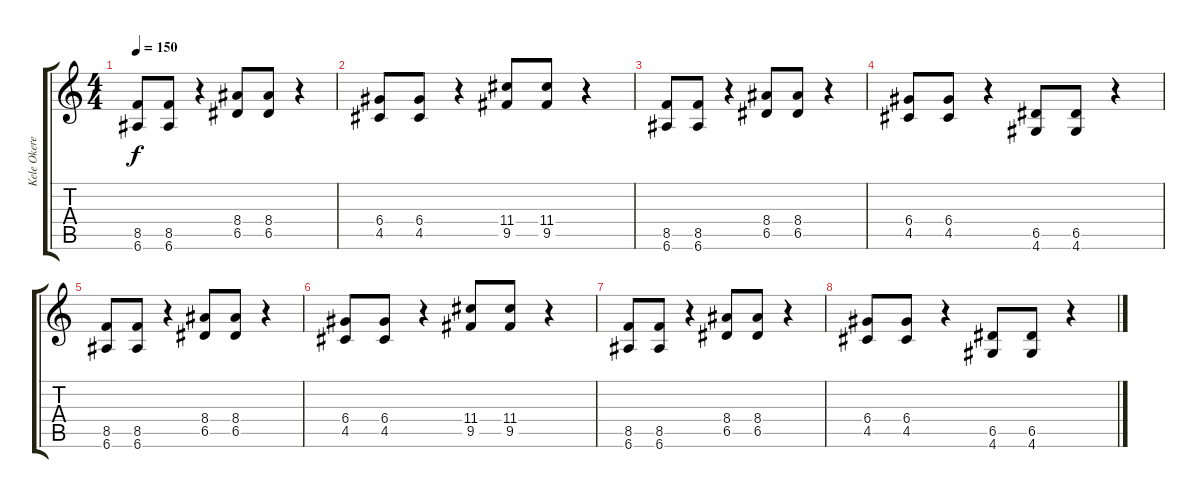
\track ("Kele Okereke (Rythym Guitar)" "Kele Okere") {instrument overdrivenguitar}
\staff {score tabs}
\tuning (E4 B3 G3 D3 A2 E2) {hide}
\ts (4 4)
\tempo 150
\clef g2
\ks c
(8.5 6.6).8{dy f} (8.5 6.6).8 r.4 (8.4 6.5).8 (8.4 6.5).8 r.4 |
(6.4 4.5).8 (6.4 4.5).8 r.4 (11.4 9.5).8 (11.4 9.5).8 r.4 |
(8.5 6.6).8 (8.5 6.6).8 r.4 (8.4 6.5).8 (8.4 6.5).8 r.4 |
(6.4 4.5).8 (6.4 4.5).8 r.4 (6.5 4.6).8 (6.5 4.6).8 r.4 |
(8.5 6.6).8 (8.5 6.6).8 r.4 (8.4 6.5).8 (8.4 6.5).8 r.4 |
(6.4 4.5).8 (6.4 4.5).8 r.4 (11.4 9.5).8 (11.4 9.5).8 r.4 |
(8.5 6.6).8 (8.5 6.6).8 r.4 (8.4 6.5).8 (8.4 6.5).8 r.4 |
(6.4 4.5).8 (6.4 4.5).8 r.4 (6.5 4.6).8 (6.5 4.6).8 r.4
